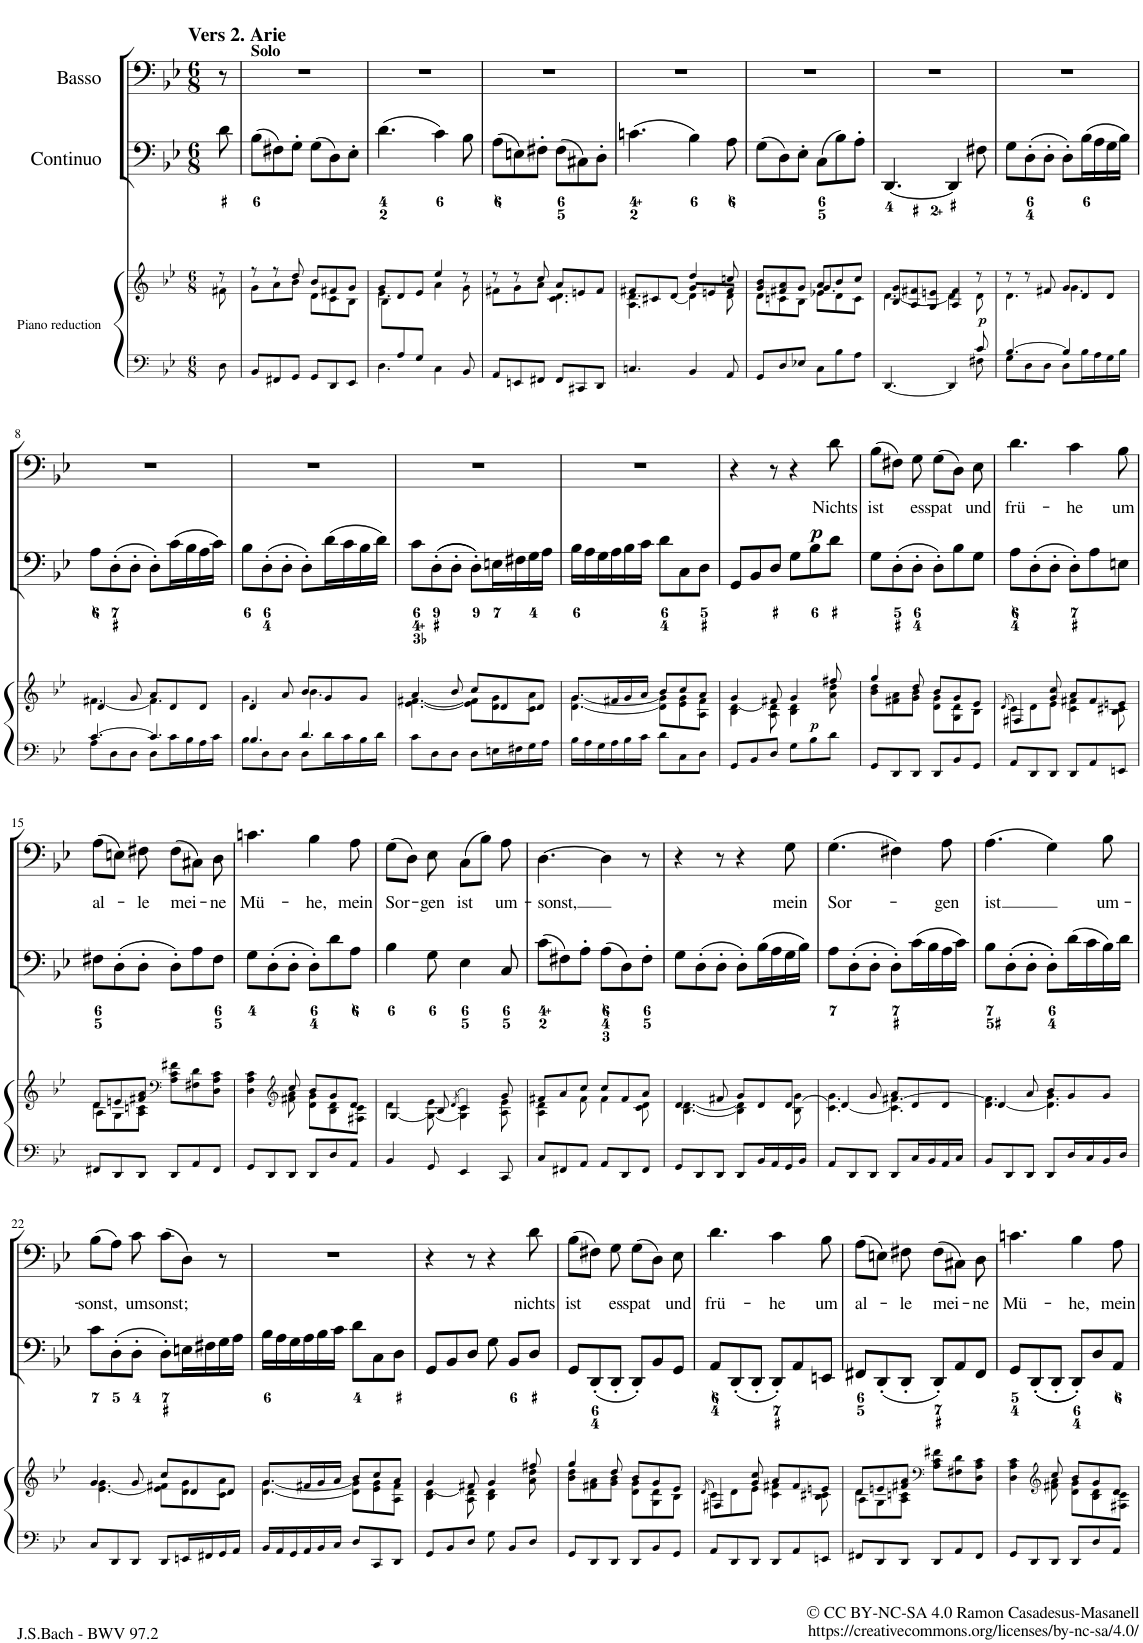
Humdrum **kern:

**kern	**kern	**dynam	**kern	**dynam	**kern	**text
*part3	*part3	*part3	*part2	*part2	*part1	*part1
*staff4	*staff3	*staff3/4	*staff2	*staff2	*staff1	*staff1
*I"Piano reduction	*	*	*I"Continuo	*	*I"Basso	*
*I'Pno	*	*	*	*	*	*
*stria5	*stria5	*	*	*	*	*
*clefF4	*clefG2	*	*clefF4	*	*clefF4	*
*k[b-e-]	*k[b-e-]	*	*k[b-e-]	*	*k[b-e-]	*
*M6/8	*M6/8	*	*M6/8	*	*M6/8	*
=	=	=	=	=	=	=
*	*^	*	*	*	*	*
!	!	!	!	!	!	!LO:TX:a:t=Vers 2. Arie	!
8D\	8r	8f#X\	.	8d\	.	8r	.
=1	=1	=1	=1	=1	=1	=1	=1
!	!	!	!	!	!	!LO:TX:a:B:t=Solo	!
8BB-/L	8r	8g\L	.	(8B-\L	.	2.r	.
8FF#X/	8r	8a\	.	8F#X\)	.	.	.
8GG/J	8dd/	8b-\J	.	8G'\J	.	.	.
8GG/L	8b-/L	8d\L	.	(8G\L	.	.	.
8DD/	8f#X/	8c\	.	8D\)	.	.	.
8EE-/J	8g/J	8B-\J	.	8E-'\J	.	.	.
=2	=2	=2	=2	=2	=2	=2	=2
*^	*	*^	*	*	*	*	*
8ryy	4.D\	8g/L	4.e-\	8B-\L	.	(4.d\	.	2.r	.
8A/	.	8d/	.	2ryy	.	.	.	.	.
8G/J	.	8e-/J	.	.	.	.	.	.	.
4ryy	4C\	4ee-/	4a\	.	.	4c\)	.	.	.
8BB-/	8ryy	8r	8g\	8ryy	.	8B-\	.	.	.
*v	*v	*	*	*	*	*	*	*	*
*	*	*v	*v	*	*	*	*	*
=3	=3	=3	=3	=3	=3	=3	=3
8AA/L	8r	8f#X\L	.	(8A\L	.	2.r	.
8EEn/	8r	8g\	.	8En\)	.	.	.
8FF#X/J	8cc/	8a\J	.	8F#X'\J	.	.	.
8FF#/L	8a/L	4.c\ 4.d\	.	(8F#\L	.	.	.
8CC#X/	8en/	.	.	8C#X\)	.	.	.
8DD/J	8f#/J	.	.	8D'\J	.	.	.
=4	=4	=4	=4	=4	=4	=4	=4
*	*	*^	*	*	*	*	*
4.Cn/	8f#X/L	4.A\ 4.d\	4.ryy	.	(4.cn\	.	2.r	.
.	8c#X/	.	.	.	.	.	.	.
.	[<8d/J	.	.	.	.	.	.	.
4BB-/	4dd/	4d\]	8g/L	.	4B-\)	.	.	.
.	.	.	8en/	.	.	.	.	.
8AA/	8ccn/	8d\	8f#/J	.	8A\	.	.	.
=5	=5	=5	=5	=5	=5	=5	=5	=5
8GG/L	8g/ 8b-/L	8d\L	4.ryy	.	(8G\L	.	2.r	.
8D/	8f#X/ 8a/	8cn\	.	.	8D\)	.	.	.
8E-X/J	8g/J	8B-\J	.	.	8E-'\J	.	.	.
8C\L	8a/L	8e-X\L	4.g/	.	(8C\L	.	.	.
8B-\	8b-/	8d\	.	.	8B-\)	.	.	.
8A\J	8cc/J	8c\J	.	.	8A'\J	.	.	.
*	*	*v	*v	*	*	*	*	*
=6	=6	=6	=6	=6	=6	=6	=6
*^	*	*	*	*	*	*	*
[<4.DD/	4.ryy	8B-/ 8g/L	[4.d\	.	[4.DD/	.	2.r	.
.	.	8A/ 8f#X/	.	.	.	.	.	.
.	.	8G/ 8en/J	.	.	.	.	.	.
4DD/]	4ryy	4A/ 4f#/	4d\]	.	4DD/]	.	.	.
8c/	8F#X\	8r	8d\	.	8F#X\	.	.	.
=7	=7	=7	=7	=7	=7	=7	=7	=7
[4.B-/	8G\L	8r	4.d\	.	8G\L	.	2.r	.
.	8D\	8r	.	.	(8D'\	.	.	.
.	8D\J	8f#X/	.	.	8D'\J	.	.	.
4B-/]	8D\L	8g/L	4.g\	.	8D'\L)	.	.	.
.	16B-\L	8d/	.	.	(16B-\L	.	.	.
.	16A\	.	.	.	16A\	.	.	.
8ryy	16G\	8d/J	.	.	16G\	.	.	.
.	16B-\JJ	.	.	.	16B-\JJ)	.	.	.
!!LO:LB:g=z
=8	=8	=8	=8	=8	=8	=8	=8	=8
[4.c/	8A\L	4d/	[4.f#X\	.	8A\L	.	2.r	.
.	8D\	.	.	.	(8D'\	.	.	.
.	8D\J	8g/	.	.	8D'\J	.	.	.
4.c/]	8D\L	8a/L	4.f#\]	.	8D'\L)	.	.	.
.	16c\L	8d/	.	.	(16c\L	.	.	.
.	16B-\	.	.	.	16B-\	.	.	.
.	16A\	8d/J	.	.	16A\	.	.	.
.	16c\JJ	.	.	.	16c\JJ)	.	.	.
=9	=9	=9	=9	=9	=9	=9	=9	=9
4.B-/	8B-\L	4d/	4.g\	.	8B-\L	.	2.r	.
.	8D\	.	.	.	(8D'\	.	.	.
.	8D\J	8a/	.	.	8D'\J	.	.	.
4.d/	8D\L	8b-/L	4.b-\	.	8D'\L)	.	.	.
.	16d\L	8g/	.	.	(16d\L	.	.	.
.	16c\	.	.	.	16c\	.	.	.
.	16B-\	8g/J	.	.	16B-\	.	.	.
.	16d\JJ	.	.	.	16d\JJ)	.	.	.
*v	*v	*	*	*	*	*	*	*
=10	=10	=10	=10	=10	=10	=10	=10
8c\L	4a/	[4.e-\ [4.f#X\	.	8c\L	.	2.r	.
8D\	.	.	.	((8D'\	.	.	.
8D\J	8b-/	.	.	8D'\J	.	.	.
8D\L	8cc/L	8e-\] 8f#\]L	.	8D'\L))	.	.	.
16En\L	8d/	8d\ 8g\	.	16En\L	.	.	.
16F#X\	.	.	.	16F#X\	.	.	.
16G\	8d/J	8c\ 8a\J	.	16G\	.	.	.
16A\JJ	.	.	.	16A\JJ	.	.	.
=11	=11	=11	=11	=11	=11	=11	=11
16B-\LL	8.g/L	[4.d\ [4.g\	.	16B-\LL	.	2.r	.
16A\	.	.	.	16A\	.	.	.
16G\	.	.	.	16G\	.	.	.
16A\	16f#X/L	.	.	16A\	.	.	.
16B-\	16g/	.	.	16B-\	.	.	.
16c\JJ	16a/JJ	.	.	16c\JJ	.	.	.
8d\L	8b-/L	8d\] 8g\]L	.	8d\L	.	.	.
8C\	8cc/	8e-\ 8g\	.	8C\	.	.	.
8D\J	8a/J	8A\ 8f#\J	.	8D\J	.	.	.
=12	=12	=12	=12	=12	=12	=12	=12
8GG/L	4g/	4B-\ [4d\	.	8GG/L	.	4r	.
8BB-/	.	.	.	8BB-/	.	.	.
8D/J	8f#X/	8A\ 8d\]	.	8D/J	.	8r	.
8G\L	4g/	4B-\ 4d\	.	8G\L	.	4r	.
!	!	!	!LO:DY:a=2	!	!LO:DY:a	!	!
8B-\	.	.	p	8B-\	p	.	.
!	!	!	!	!	!	!	!LO:LY:b
8d\J	8ff#X/	8a\ 8dd\	.	8d\J	.	8d\	Nichts
=13	=13	=13	=13	=13	=13	=13	=13
!	!	!	!	!	!	!	!LO:LY:b
8GG/L	4gg/	8b-\ 8dd\L	.	8G\L	.	(8B-\L	ist
8DD/	.	8f#X\ 8a\	.	(8D'\	.	8F#X\J)	.
!	!	!	!	!	!	!	!LO:LY:b
8DD/J	8dd/	8g\ 8b-\J	.	8D'\J	.	8G\	es
!	!	!	!	!	!	!	!LO:LY:b
8DD/L	8b-/L	8d\ 8g\L	.	8D'\L)	.	(8G\L	spat
8BB-/	8g/	8G\ 8d\	.	8B-\	.	8D\J)	.
!	!	!	!	!	!	!	!LO:LY:b
8GG/J	8e-/J	8B-\J	.	8G\J	.	8E-\	und
=14	=14	=14	=14	=14	=14	=14	=14
.	.	(>8qd/	.	.	.	.	.
!	!	!	!	!	!	!	!LO:LY:b
8AA/L	4F#X/	8c\L)	.	8A\L	.	4.d\	frü-
8DD/	.	8d\	.	(8D'\	.	.	.
8DD/J	8g/ 8cc/	8e-\J	.	8D'\J	.	.	.
!	!	!	!	!	!	!	!LO:LY:b
8DD/L	8a/L	4c\ 4f#X\	.	8D'\L)	.	4c\	-he
8AA/	8f#/	.	.	8A\	.	.	.
!	!	!	!	!	!	!	!LO:LY:b
8EEn/J	8en/J	8B-\ 8c#X\	.	8En\J	.	8B-\	um
!!LO:LB:g=z
=15	=15	=15	=15	=15	=15	=15	=15
*	*	*^	*	*	*	*	*
!	!	!	!	!	!	!	!	!LO:LY:b
8FF#X/L	8d/L	8A\L	4d\	.	8F#X\L	.	(8A\L	al-
8DD/	8en/	8G\	.	.	(8D'\	.	8En\J)	.
!	!	!	!	!	!	!	!	!LO:LY:b
8DD/J	8f#X/ 8a/J	8A\ 8cn\J	2ryy	.	8D'\J	.	8F#X\	-le
*	*clefF4	*	*	*	*	*	*	*
!	!	!	!	!	!	!	!	!LO:LY:b
8DD/L	8A\ 8c\ 8f#X\L	8ryy	.	.	8D'\L)	.	(8F#\L	mei-
8AA/	8F#X\ 8d\	4ryy	.	.	8A\	.	8C#X\J)	.
!	!	!	!	!	!	!	!	!LO:LY:b
8FF#/J	8D\ 8A\ 8c\J	.	.	.	8F#\J	.	8D\	-ne
*	*	*v	*v	*	*	*	*	*
=16	=16	=16	=16	=16	=16	=16	=16
!	!	!	!	!	!	!	!LO:LY:b
8GG/L	4D\ 4A\ 4c\	4ryy	.	8G\L	.	4.cn\	Mü-
8DD/	.	.	.	(8D'\	.	.	.
*	*clefG2	*	*	*	*	*	*
8DD/J	8cc/	8f#X\ 8a\	.	8D'\J	.	.	.
!	!	!	!	!	!	!	!LO:LY:b
8DD/L	8b-/L	8d\ 8g\L	.	8D'\L)	.	4B-\	-he,
8D/	8g/	8B-\ 8d\	.	8d\	.	.	.
!	!	!	!	!	!	!	!LO:LY:b
8AA/J	8d/J	8F#X\ 8c\J	.	8A\J	.	8A\	mein
=17	=17	=17	=17	=17	=17	=17	=17
!	!	!	!	!	!	!	!LO:LY:b
4BB-/	[<4G/	4d\	.	4B-\	.	(8G\L	Sor-
.	.	.	.	.	.	8D\J)	.
!	!	!	!	!	!	!	!LO:LY:b
8GG/	8B-/	8G\_ 8e-\	.	8G\	.	8E-\	-gen
.	(8qd/	.	.	.	.	.	.
!	!	!	!	!	!	!	!LO:LY:b
4EE-/	4c/)	4G\] 4c\	.	4E-\	.	(8C\L	ist
.	.	.	.	.	.	8B-\J)	.
!	!	!	!	!	!	!	!LO:LY:b
8CC/	8g/	8A\ 8e-\	.	8C/	.	8A\	um-
=18	=18	=18	=18	=18	=18	=18	=18
!	!	!	!	!	!	!	!LO:LY:b
8C/L	8f#X/L	4A\ 4d\	.	(8c\L	.	[4.D\	-sonst,
8FF#X/	8a/	.	.	8F#X\)	.	.	.
8AA/J	8cc/J	8f#\	.	8A'\J	.	.	.
8AA/L	8cc/L	4f#\	.	(8A\L	.	4D\]	.
8DD/	8f#/	.	.	8D\)	.	.	.
8FF#/J	8a/J	8c\ 8d\	.	8F#'\J	.	8r	.
=19	=19	=19	=19	=19	=19	=19	=19
8GG/L	4d/	[4.B-\ [4.d\	.	8G\L	.	4r	.
8DD/	.	.	.	(8D'\	.	.	.
8DD/J	8f#X/	.	.	8D'\J	.	8r	.
8DD/L	8g/L	4B-\] 4d\]	.	8D'\L)	.	4r	.
16BB-/L	8d/	.	.	(16B-\L	.	.	.
16AA/	.	.	.	16A\	.	.	.
!	!	!	!	!	!	!	!LO:LY:b
16GG/	[8d/J	8B-\ 8g\	.	16G\	.	8G\	mein
16BB-/JJ	.	.	.	16B-\JJ)	.	.	.
=20	=20	=20	=20	=20	=20	=20	=20
!	!	!	!	!	!	!	!LO:LY:b
8AA/L	4d/]	[4.c\ 4.g\	.	8A\L	.	(4.G\	Sor-
8DD/	.	.	.	(8D'\	.	.	.
8DD/J	8g/	.	.	8D'\J	.	.	.
8DD/L	8a/L	4.c\] [>4.f#X\	.	8D'\L)	.	4F#X\)	.
16C/L	8d/	.	.	(16c\L	.	.	.
16BB-/	.	.	.	16B-\	.	.	.
!	!	!	!	!	!	!	!LO:LY:b
16AA/	8d/J	.	.	16A\	.	8A\	-gen
16C/JJ	.	.	.	16c\JJ)	.	.	.
=21	=21	=21	=21	=21	=21	=21	=21
!	!	!	!	!	!	!	!LO:LY:b
8BB-/L	[<4d/	4.d\ 4.f#\]	.	8B-\L	.	(4.A\	ist
8DD/	.	.	.	((8D'\	.	.	.
8DD/J	8a/	.	.	8D'\J	.	.	.
8DD/L	8b-/L	4.d\] 4.g\	.	8D'\L))	.	4G\)	.
16D/L	8g/	.	.	(16d\L	.	.	.
16C/	.	.	.	16c\	.	.	.
!	!	!	!	!	!	!	!LO:LY:b
16BB-/	8g/J	.	.	16B-\)	.	8B-\	um-
16D/JJ	.	.	.	16d\JJ	.	.	.
!!LO:LB:g=z
=22	=22	=22	=22	=22	=22	=22	=22
!	!	!	!	!	!	!	!LO:LY:b
8C/L	4g/	[4.e-\ 4.g\	.	8c\L	.	(8B-\L	-sonst,
8DD/	.	.	.	(8D'\	.	8A\J)	.
!	!	!	!	!	!	!	!LO:LY:b
8DD/J	8g/	.	.	8D'\J	.	8c\	um-
!	!	!	!	!	!	!	!LO:LY:b
8DD/L	8cc/L	8e-\] 8f#X\L	.	8D'\L)	.	(8c\L	-sonst;
16EEn/L	8d/	8d\ 8g\	.	16En\L	.	8D\J)	.
16FF#X/	.	.	.	16F#X\	.	.	.
16GG/	8d/J	8c\ 8a\J	.	16G\	.	8r	.
16AA/JJ	.	.	.	16A\JJ	.	.	.
=23	=23	=23	=23	=23	=23	=23	=23
16BB-/LL	8.g/L	[4.d\ [4.g\	.	16B-\LL	.	2.r	.
16AA/	.	.	.	16A\	.	.	.
16GG/	.	.	.	16G\	.	.	.
16AA/	16f#X/L	.	.	16A\	.	.	.
16BB-/	16g/	.	.	16B-\	.	.	.
16C/JJ	16a/JJ	.	.	16c\JJ	.	.	.
8D/L	8b-/L	8d\] 8g\]L	.	8d\L	.	.	.
8CC/	8cc/	8e-\ 8g\	.	8C\	.	.	.
8DD/J	8a/J	8A\ 8f#\J	.	8D\J	.	.	.
=24	=24	=24	=24	=24	=24	=24	=24
8GG/L	4g/	4B-\ [4d\	.	8GG/L	.	4r	.
8BB-/	.	.	.	8BB-/	.	.	.
8D/J	8f#X/	8A\ 8d\]	.	8D/J	.	8r	.
8G\	4g/	4B-\ 4d\	.	8G\	.	4r	.
8BB-/L	.	.	.	8BB-/L	.	.	.
!	!	!	!	!	!	!	!LO:LY:b
8D/J	8ff#X/	8a\ 8dd\	.	8D/J	.	8d\	nichts
=25	=25	=25	=25	=25	=25	=25	=25
!	!	!	!	!	!	!	!LO:LY:b
8GG/L	4gg/	8b-\ 8dd\L	.	8GG/L	.	(8B-\L	ist
8DD/	.	8f#X\ 8a\	.	(8DD'/	.	8F#X\J)	.
!	!	!	!	!	!	!	!LO:LY:b
8DD/J	8dd/	8g\ 8b-\J	.	8DD'/J	.	8G\	es
!	!	!	!	!	!	!	!LO:LY:b
8DD/L	8b-/L	8d\ 8g\L	.	8DD'/L)	.	(8G\L	spat
8BB-/	8g/	8G\ 8d\	.	8BB-/	.	8D\J)	.
!	!	!	!	!	!	!	!LO:LY:b
8GG/J	8e-/J	8B-\J	.	8GG/J	.	8E-\	und
=26	=26	=26	=26	=26	=26	=26	=26
.	.	(>8qd/	.	.	.	.	.
!	!	!	!	!	!	!	!LO:LY:b
8AA/L	4F#X/	8c\L)	.	8AA/L	.	4.d\	frü-
8DD/	.	8d\	.	(8DD'/	.	.	.
8DD/J	8g/ 8cc/	8e-\J	.	8DD'/J	.	.	.
!	!	!	!	!	!	!	!LO:LY:b
8DD/L	8a/L	4c\ 4f#X\	.	8DD'/L)	.	4c\	-he
8AA/	8f#/	.	.	8AA/	.	.	.
!	!	!	!	!	!	!	!LO:LY:b
8EEn/J	8en/J	8B-\ 8c#X\	.	8EEn/J	.	8B-\	um
=27	=27	=27	=27	=27	=27	=27	=27
*	*	*^	*	*	*	*	*
!	!	!	!	!	!	!	!	!LO:LY:b
8FF#X/L	8d/L	8A\L	4d\	.	8FF#X/L	.	(8A\L	al-
8DD/	8en/	8G\	.	.	(8DD'/	.	8En\J)	.
!	!	!	!	!	!	!	!	!LO:LY:b
8DD/J	8f#X/ 8a/J	8A\ 8cn\J	2ryy	.	8DD'/J	.	8F#X\	-le
*	*clefF4	*	*	*	*	*	*	*
!	!	!	!	!	!	!	!	!LO:LY:b
8DD/L	8A\ 8c\ 8f#X\L	8ryy	.	.	8DD'/L)	.	(8F#\L	mei-
8AA/	8F#X\ 8d\	4ryy	.	.	8AA/	.	8C#X\J)	.
!	!	!	!	!	!	!	!	!LO:LY:b
8FF#/J	8D\ 8A\ 8c\J	.	.	.	8FF#/J	.	8D\	-ne
*	*	*v	*v	*	*	*	*	*
=28	=28	=28	=28	=28	=28	=28	=28
!	!	!	!	!	!	!	!LO:LY:b
8GG/L	4D\ 4A\ 4c\	4ryy	.	8GG/L	.	4.cn\	Mü-
8DD/	.	.	.	((8DD'/	.	.	.
*	*clefG2	*	*	*	*	*	*
8DD/J	8cc/	8f#X\ 8a\	.	8DD'/J	.	.	.
!	!	!	!	!	!	!	!LO:LY:b
8DD/L	8b-/L	8d\ 8g\L	.	8DD'/L))	.	4B-\	-he,
8D/	8g/	8B-\ 8d\	.	8D/	.	.	.
!	!	!	!	!	!	!	!LO:LY:b
8AA/J	8d/J	8F#X\ 8c\J	.	8AA/J	.	8A\	mein
*	*v	*v	*	*	*	*	*
=	=	=	=	=	=	=
*-	*-	*-	*-	*-	*-	*-
